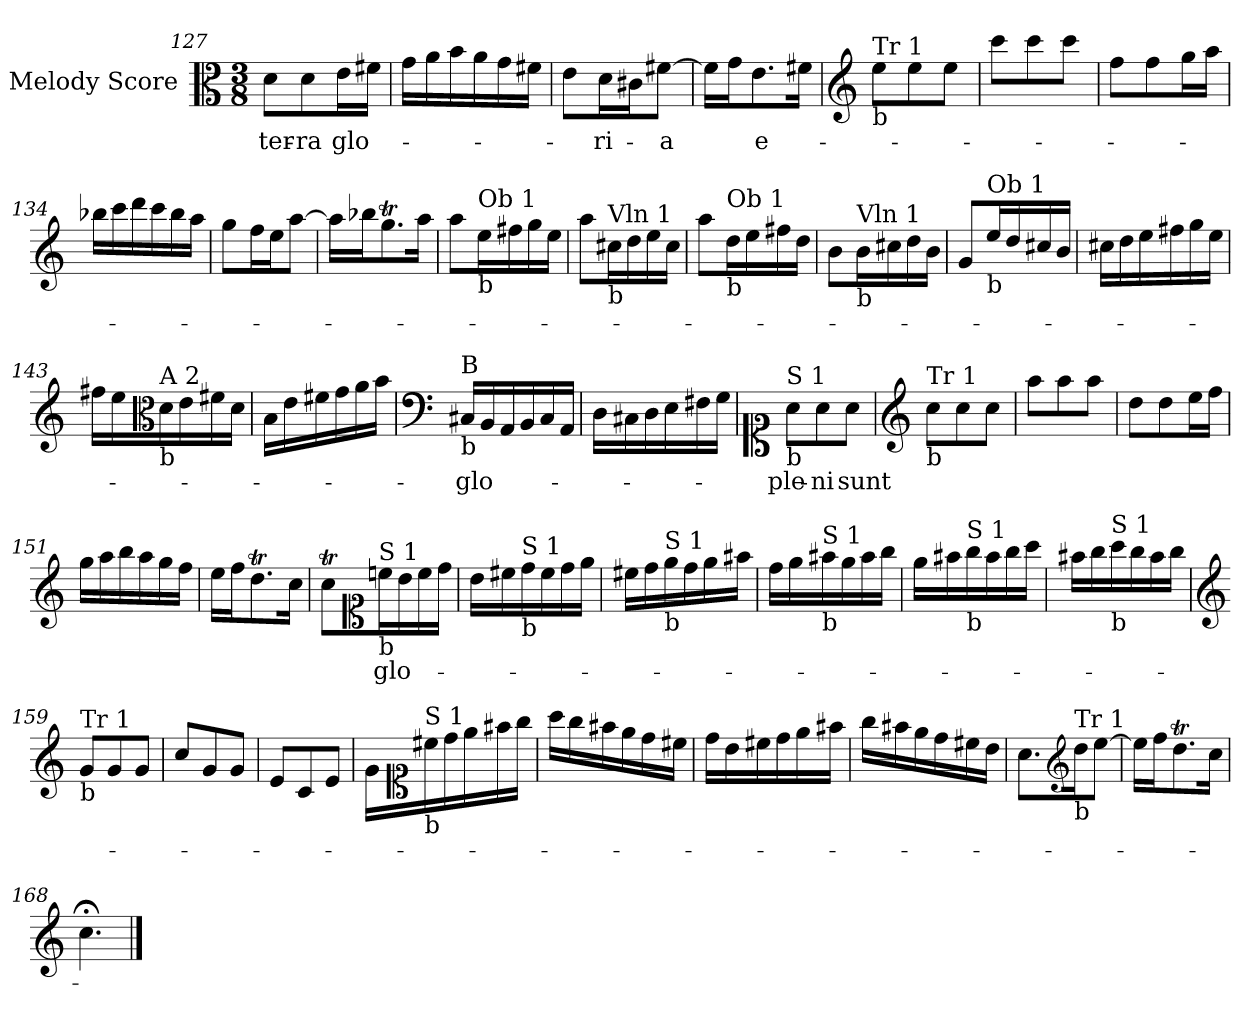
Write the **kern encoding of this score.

**kern	**text
*part1	*part1
*staff1	*staff1
*I"Melody Score	*
*clefC3	*
*k[]	*
*M3/8	*
=127	=127
!	!LO:LY:b
8d\L	ter-
!	!LO:LY:b
8d\	-ra
!	!LO:LY:b
16e\L	glo-
16f#\JJ	.
=128	=128
16g\LL	.
16a\	.
16b\	.
16a\	.
16g\	.
16f#\JJ	.
=129	=129
8e\L	.
!	!LO:LY:b
16d\L	-ri-
16c#\J	.
!	!LO:LY:b
[8f#\J	-a
=130	=130
16f#\LL]	.
16g\J	.
!	!LO:LY:b
8.e\	e-
16f#\Jk	.
=131	=131
*clefG2	*
!LO:TX:a:t=Tr 1	!
!LO:TX:b:t=b	!
8ee\L	.
8ee\	.
8ee\J	.
=132	=132
8ccc\L	.
8ccc\	.
8ccc\J	.
=133	=133
8ff\L	.
8ff\	.
16gg\L	.
16aa\JJ	.
=134	=134
16bb-X\LL	.
16ccc\	.
16ddd\	.
16ccc\	.
16bb-\	.
16aa\JJ	.
=135	=135
8gg\L	.
16ff\L	.
16ee\J	.
[8aa\J	.
=136	=136
16aa\LL]	.
16bb-X\J	.
8.ggT\	.
16aa\Jk	.
=137	=137
8aa\L	.
!LO:TX:a:t=Ob 1	!
!LO:TX:b:t=b	!
16ee\L	.
16ff#\	.
16gg\	.
16ee\JJ	.
=138	=138
8aa\L	.
!LO:TX:a:t=Vln 1	!
!LO:TX:b:t=b	!
16cc#\L	.
16dd\	.
16ee\	.
16cc#\JJ	.
=139	=139
8aa\L	.
!LO:TX:a:t=Ob 1	!
!LO:TX:b:t=b	!
16dd\L	.
16ee\	.
16ff#\	.
16dd\JJ	.
=140	=140
8b\L	.
!LO:TX:a:t=Vln 1	!
!LO:TX:b:t=b	!
16b\L	.
16cc#\	.
16dd\	.
16b\JJ	.
=141	=141
8g/L	.
!LO:TX:a:t=Ob 1	!
!LO:TX:b:t=b	!
16ee/L	.
16dd/	.
16cc#/	.
16b/JJ	.
=142	=142
16cc#\LL	.
16dd\	.
16ee\	.
16ff#\	.
16gg\	.
16ee\JJ	.
=143	=143
16ff#\LL	.
16ee\	.
*clefC3	*
!LO:TX:a:t=A 2	!
!LO:TX:b:t=b	!
16d\	.
16e\	.
16f#\	.
16d\JJ	.
=144	=144
16B\LL	.
16e\	.
16f#\	.
16g\	.
16a\	.
16b\JJ	.
=145	=145
*clefF4	*
!LO:TX:a:t=B	!
!LO:TX:b:t=b	!
!	!LO:LY:b
16C#/LL	glo-
16BB/	.
16AA/	.
16BB/	.
16C#/	.
16AA/JJ	.
=146	=146
16D\LL	.
16C#\	.
16D\	.
16E\	.
16F#\	.
16G\JJ	.
=147	=147
*clefC1	*
!LO:TX:a:t=S 1	!
!LO:TX:b:t=b	!
!	!LO:LY:b
8a\L	ple-
!	!LO:LY:b
8a\	-ni
!	!LO:LY:b
8a\J	sunt
=148	=148
*clefG2	*
!LO:TX:a:t=Tr 1	!
!LO:TX:b:t=b	!
8cc\L	.
8cc\	.
8cc\J	.
=149	=149
8aa\L	.
8aa\	.
8aa\J	.
=150	=150
8dd\L	.
8dd\	.
16ee\L	.
16ff\JJ	.
=151	=151
16gg\LL	.
16aa\	.
16bb\	.
16aa\	.
16gg\	.
16ff\JJ	.
=152	=152
16ee\LL	.
16ff\J	.
8.ddT\	.
16cc\Jk	.
=153	=153
8ccT\L	.
*clefC1	*
!LO:TX:a:t=S 1	!
!LO:TX:b:t=b	!
!	!LO:LY:b
16ccn\L	glo-
16b\	.
16cc\	.
16dd\JJ	.
=154	=154
16b\LL	.
16cc#\	.
!LO:TX:a:t=S 1	!
!LO:TX:b:t=b	!
16dd\	.
16cc#\	.
16dd\	.
16ee\JJ	.
=155	=155
16cc#\LL	.
16dd\	.
!LO:TX:a:t=S 1	!
!LO:TX:b:t=b	!
16ee\	.
16dd\	.
16ee\	.
16ff#\JJ	.
=156	=156
16dd\LL	.
16ee\	.
!LO:TX:a:t=S 1	!
!LO:TX:b:t=b	!
16ff#\	.
16ee\	.
16ff#\	.
16gg\JJ	.
=157	=157
16ee\LL	.
16ff#\	.
!LO:TX:a:t=S 1	!
!LO:TX:b:t=b	!
16gg\	.
16ff#\	.
16gg\	.
16aa\JJ	.
=158	=158
16ff#\LL	.
16gg\	.
!LO:TX:a:t=S 1	!
!LO:TX:b:t=b	!
16aa\	.
16gg\	.
16ff#\	.
16gg\JJ	.
=159	=159
*clefG2	*
!LO:TX:a:t=Tr 1	!
!LO:TX:b:t=b	!
8g/L	.
8g/	.
8g/J	.
=160	=160
8cc/L	.
8g/	.
8g/J	.
=161	=161
8e/L	.
8c/	.
8e/J	.
=162	=162
16g\LL	.
*clefC1	*
!LO:TX:a:t=S 1	!
!LO:TX:b:t=b	!
16cc#\	.
16dd\	.
16ee\	.
16ff#\	.
16gg\JJ	.
=163	=163
16aa\LL	.
16gg\	.
16ff#\	.
16ee\	.
16dd\	.
16cc#\JJ	.
=164	=164
16dd\LL	.
16b\	.
16cc#\	.
16dd\	.
16ee\	.
16ff#\JJ	.
=165	=165
16gg\LL	.
16ff#\	.
16ee\	.
16dd\	.
16cc#\	.
16b\JJ	.
=166	=166
8.a\L	.
*clefG2	*
!LO:TX:a:t=Tr 1	!
!LO:TX:b:t=b	!
16dd\K	.
[8ee\J	.
=167	=167
16ee\LL]	.
16ff\J	.
8.ddT\	.
16cc\Jk	.
=168	=168
4.cc;<\	.
==	==
*-	*-
